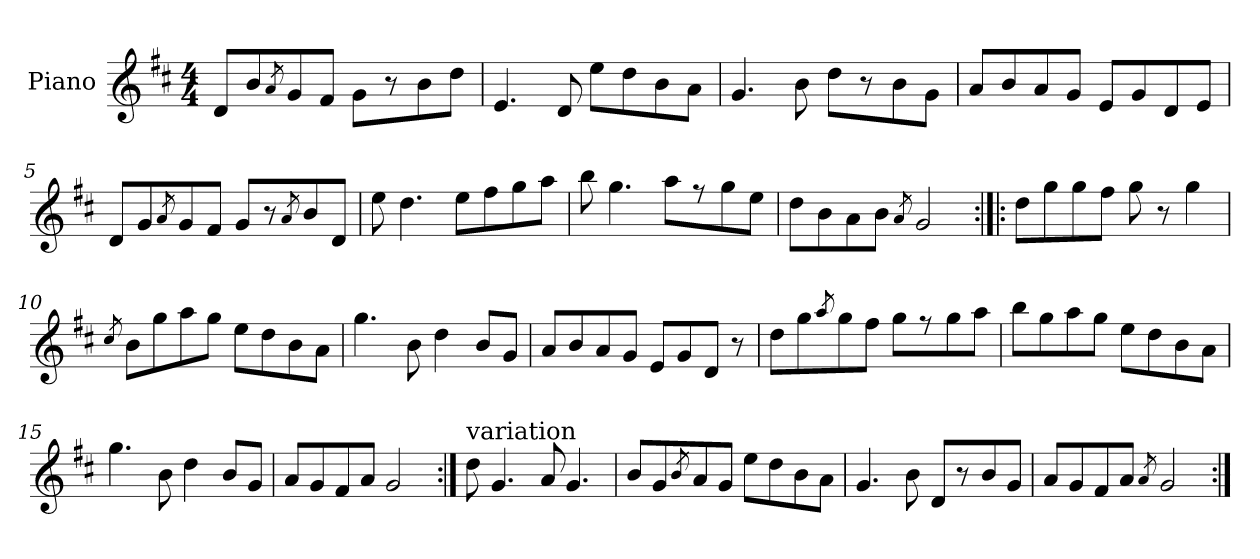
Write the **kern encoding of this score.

**kern
*part1
*staff1
*I"Piano
*I'Pno
*clefG2
*k[f#c#]
*D:
*M4/4
=1
8d/L
8b/
8qa/
8g/
8f#/J
8g\L
8r
8b\
8dd\J
=2
4.e/
8d/
8ee\L
8dd\
8b\
8a\J
=3
4.g/
8b\
8dd\L
8r
8b\
8g\J
=4
8a/L
8b/
8a/
8g/J
8e/L
8g/
8d/
8e/J
!!LO:LB:g=z
=5
8d/L
8g/
8qa/
8g/
8f#/J
8g/L
8r
8qa/
8b/
8d/J
=6
8ee\
4.dd\
8ee\L
8ff#\
8gg\
8aa\J
=7
8bb\
4.gg\
8aa\L
8r
8gg\
8ee\J
=8
8dd\L
8b\
8a\
8b\J
8qa/
2g/
!!LO:LB:g=z
=9:|!|:
8dd\L
8gg\
8gg\
8ff#\J
8gg\
8r
4gg\
=10
8qcc#/
8b\L
8gg\
8aa\
8gg\J
8ee\L
8dd\
8b\
8a\J
=11
4.gg\
8b\
4dd\
8b/L
8g/J
=12
8a/L
8b/
8a/
8g/J
8e/L
8g/
8d/J
8r
!!LO:LB:g=z
=13
8dd\L
8gg\
8qaa/
8gg\
8ff#\J
8gg\L
8r
8gg\
8aa\J
=14
8bb\L
8gg\
8aa\
8gg\J
8ee\L
8dd\
8b\
8a\J
=15
4.gg\
8b\
4dd\
8b/L
8g/J
=16
8a/L
8g/
8f#/
8a/J
2g/
=17:|!
!LO:TX:a:t=variation
8dd\
4.g/
8a/
4.g/
!!LO:LB:g=z
=18
8b/L
8g/
8qb/
8a/
8g/J
8ee\L
8dd\
8b\
8a\J
=19
4.g/
8b\
8d/L
8r
8b/
8g/J
=20
8a/L
8g/
8f#/
8a/J
8qa/
2g/
=:|!
*-
